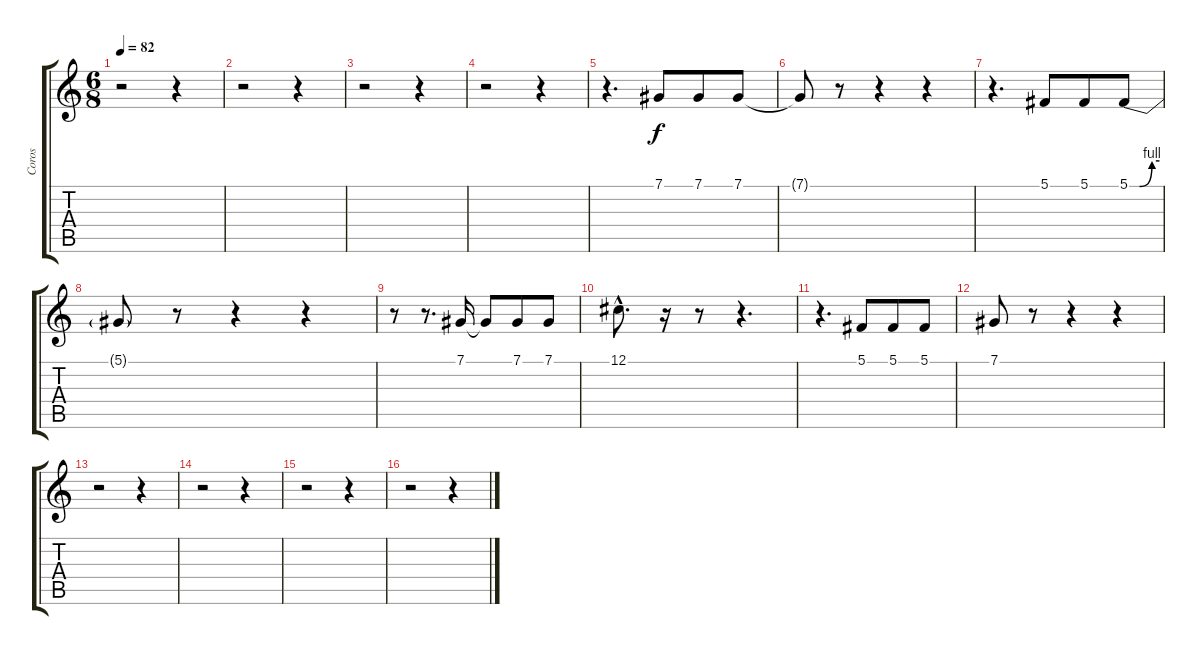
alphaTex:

\track ("Coros" "Coros") {instrument lead2sawtooth}
\staff {score tabs}
\tuning (Db4 Ab3 E3 B2 Gb2 B1) {hide}
\ts (6 8)
\tempo 82
\clef g2
\ks c
r.2{dy f} r.4 |
r.2 r.4 |
r.2 r.4 |
r.2 r.4 |
r.4{d} 7.1.8 7.1.8 7.1.8 |
7.1{t}.8 r.8 r.4 r.4 |
r.4{d} 5.1.8 5.1.8 5.1{be (custom 0 0 20 0 45 4 60 4)}.8 |
5.1{t}.8 r.8 r.4 r.4 |
r.8 r.8{d} 7.1.16 7.1{t}.8 7.1.8 7.1.8 |
12.1{hac}.8{d} r.16 r.8 r.4{d} |
r.4{d} 5.1.8 5.1.8 5.1.8 |
7.1.8 r.8 r.4 r.4 |
r.2 r.4 |
r.2 r.4 |
r.2 r.4 |
r.2 r.4
